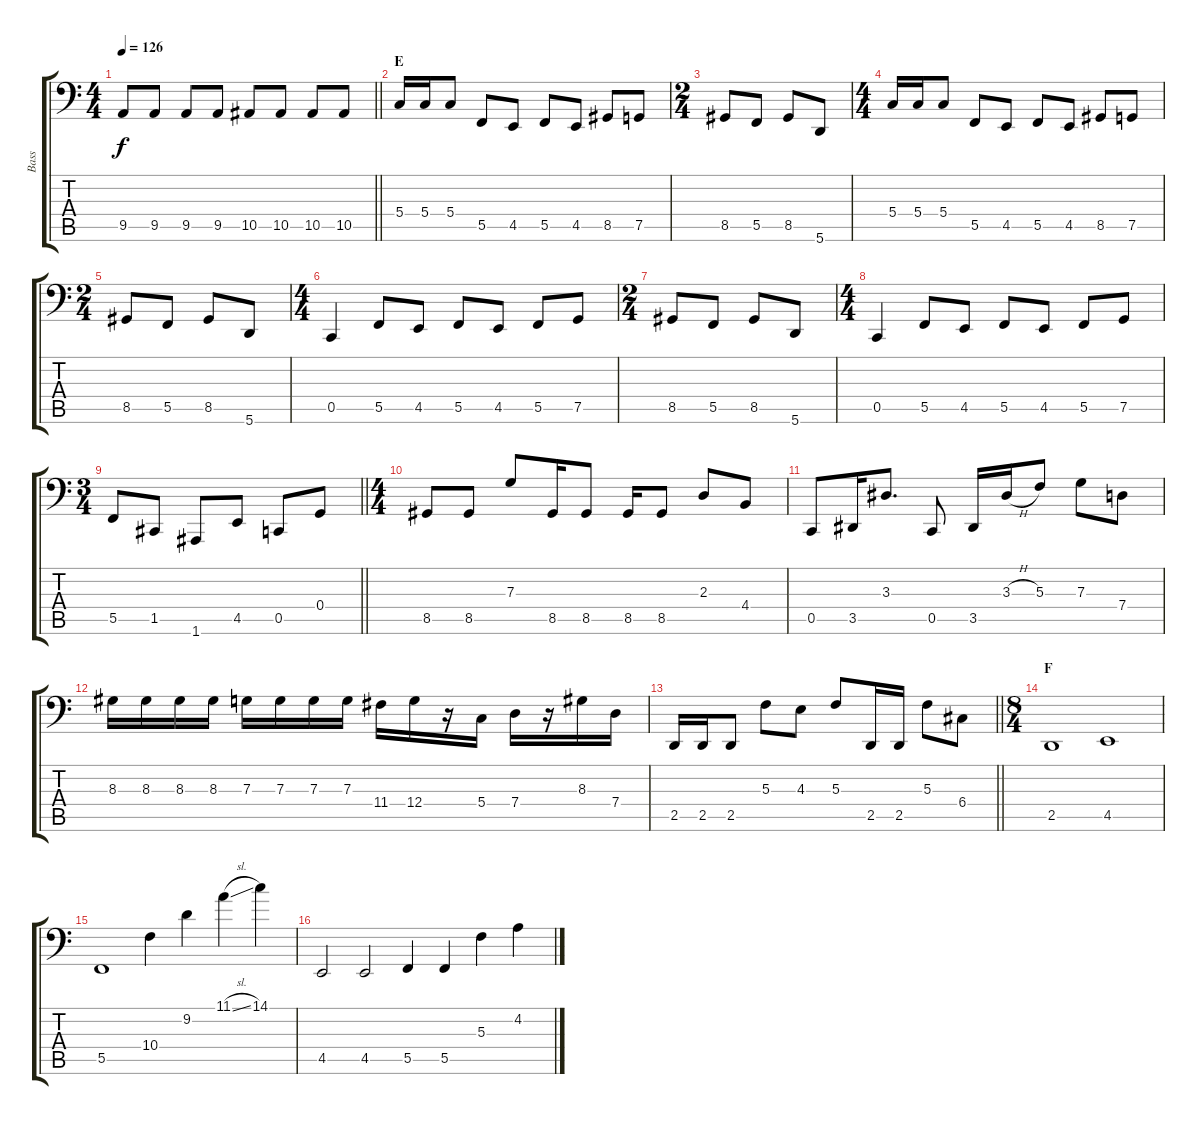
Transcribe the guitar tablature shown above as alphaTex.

\track ("Bass" "Bass") {instrument electricbasspick}
\staff {score tabs}
\tuning (Bb2 F2 C2 G1 C1 A0) {hide}
\ts (4 4)
\tempo 126
\clef f4
\barLineRight lightlight
\ks c
9.5.8{dy f} 9.5.8 9.5.8 9.5.8 10.5.8 10.5.8 10.5.8 10.5.8 |
\section ("" "E")
5.4.16 5.4.16 5.4.8 5.5.8 4.5.8 5.5.8 4.5.8 8.5.8 7.5.8 |
\ts (2 4)
8.5.8 5.5.8 8.5.8 5.6.8 |
\ts (4 4)
5.4.16 5.4.16 5.4.8 5.5.8 4.5.8 5.5.8 4.5.8 8.5.8 7.5.8 |
\ts (2 4)
8.5.8 5.5.8 8.5.8 5.6.8 |
\ts (4 4)
0.5.4 5.5.8 4.5.8 5.5.8 4.5.8 5.5.8 7.5.8 |
\ts (2 4)
8.5.8 5.5.8 8.5.8 5.6.8 |
\ts (4 4)
0.5.4 5.5.8 4.5.8 5.5.8 4.5.8 5.5.8 7.5.8 |
\ts (3 4)
\barLineRight lightlight
5.5.8 1.5.8 1.6.8 4.5.8 0.5.8 0.4.8 |
\ts (4 4)
8.5.8 8.5.8 7.3.8 8.5.16 8.5.8 8.5.16 8.5.8 2.3.8 4.4.8 |
0.5.8 3.5.16 3.3.8{d} 0.5.8 3.5.16 3.3{h}.16 5.3.8 7.3.8 7.4.8 |
8.3.16 8.3.16 8.3.16 8.3.16 7.3.16 7.3.16 7.3.16 7.3.16 11.4.16 12.4.16 r.16 5.4.16 7.4.16 r.16 8.3.16 7.4.16 |
\barLineRight lightlight
2.5.16 2.5.16 2.5.8 5.3.8 4.3.8 5.3.8 2.5.16 2.5.16 5.3.8 6.4.8 |
\ts (8 4)
\section ("" "F")
2.5.1 4.5.1 |
5.5.1 10.4.4 9.2.4 11.1{sl}.4 14.1.4 |
4.5.2 4.5.2 5.5.4 5.5.4 5.3.4 4.2.4
